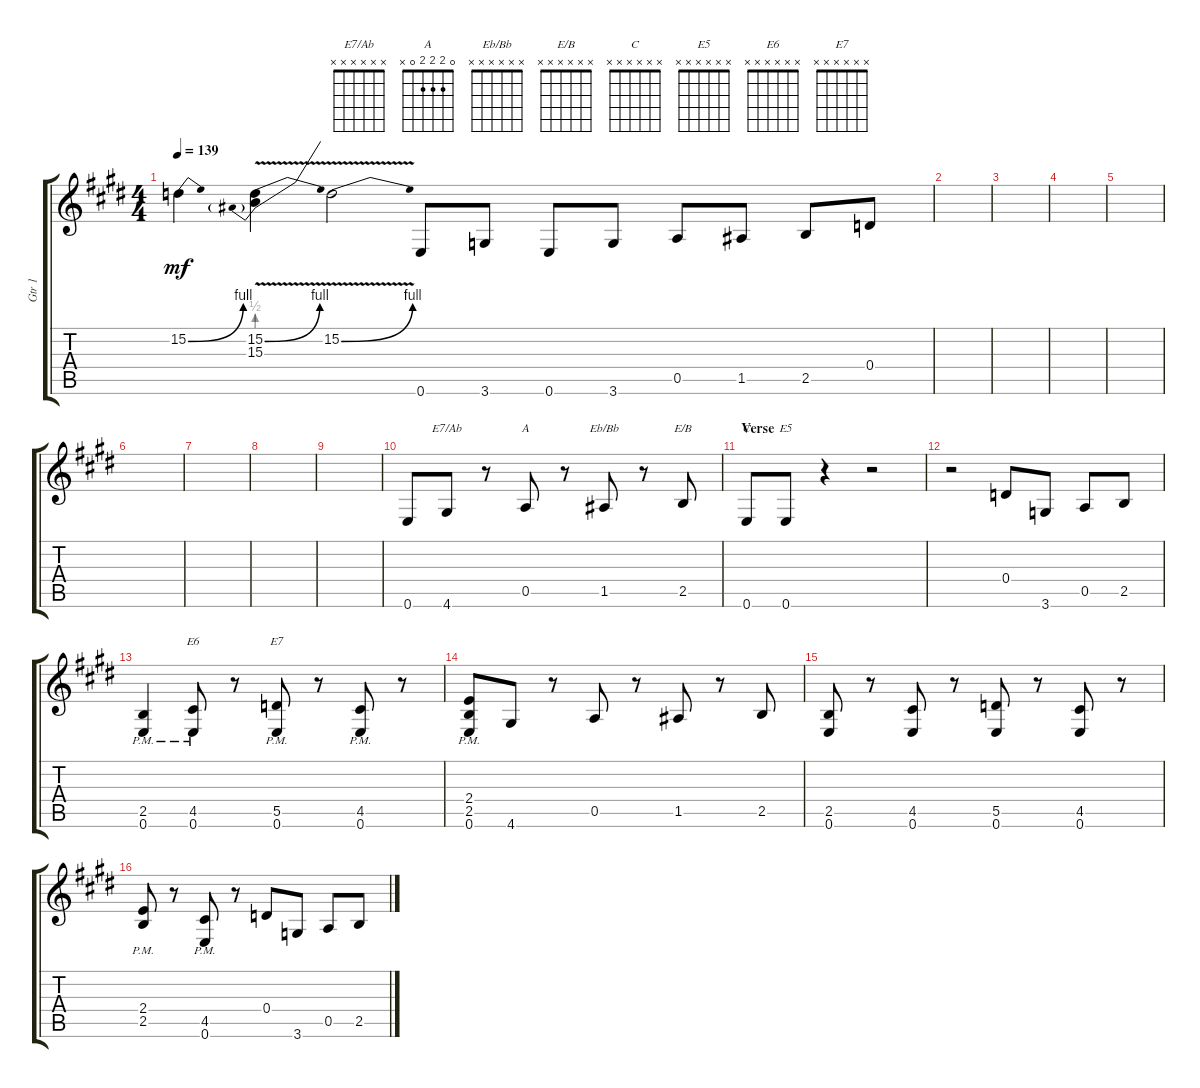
\track ("Gtr 1" "Gtr 1") {instrument acousticgrandpiano}
\staff {score tabs}
\tuning (E4 B3 G3 D4 A3 E3) {hide}
\chord ("E7/Ab" x x x x x x)
\chord ("A" 0 2 2 2 0 x)
\chord ("Eb/Bb" x x x x x x)
\chord ("E/B" x x x x x x)
\chord ("C" x x x x x x)
\chord ("E5" x x x x x x)
\chord ("E6" x x x x x x)
\chord ("E7" x x x x x x)
\ts (4 4)
\tempo 139
\clef g2
\ks e
15.2{be (bend 0 0 60 4)}.4{dy mf} (15.2{be (bend 0 0 60 4) v} 15.3{be (prebend 0 2 60 2) v}).4 15.2{be (bend 0 0 60 4) v}.2 0.6.8 3.6.8 0.6.8 3.6.8 0.5.8 1.5.8 2.5.8 0.4.8 |
|
|
|
|
|
|
|
|
0.6.8 4.6.8{ch "E7/Ab"} r.8 0.5.8{ch "A"} r.8 1.5.8{ch "Eb/Bb"} r.8 2.5.8{ch "E/B"} |
\section ("" "Verse")
0.6.8{ch "C"} 0.6.8{ch "E5"} r.4 r.2 |
r.2 0.4.8 3.6.8 0.5.8 2.5.8 |
(2.5{pm} 0.6{pm}).4 (4.5{pm} 0.6{pm}).8{ch "E6"} r.8 (5.5{pm} 0.6{pm}).8{ch "E7"} r.8 (4.5{pm} 0.6{pm}).8 r.8 |
(2.4{pm} 2.5{pm} 0.6{pm}).8 4.6.8 r.8 0.5.8 r.8 1.5.8 r.8 2.5.8 |
(2.5 0.6).8 r.8 (4.5 0.6).8 r.8 (5.5 0.6).8 r.8 (4.5 0.6).8 r.8 |
(2.4{pm} 2.5{pm}).8 r.8 (4.5{pm} 0.6{pm}).8 r.8 0.4.8 3.6.8 0.5.8 2.5.8
